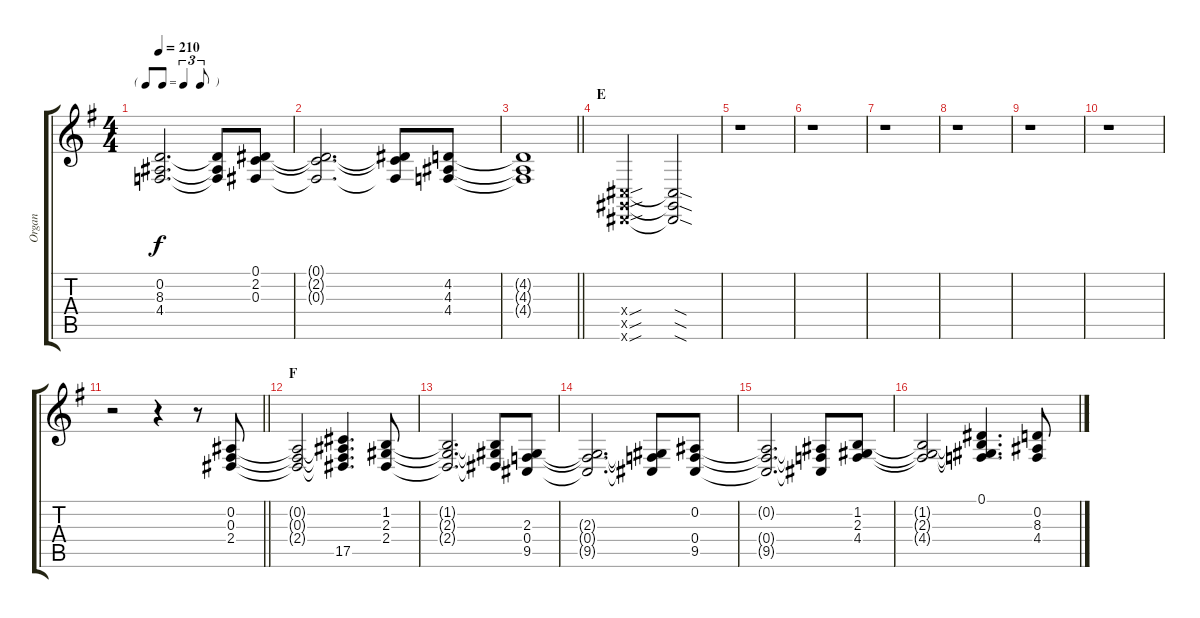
\track ("Organ" "Organ") {instrument rockorgan}
\staff {score tabs}
\tuning (Eb4 Bb3 Gb3 Db3 Ab2 Eb2) {hide}
\ts (4 4)
\tf triplet8th
\tempo 210
\clef g2
\ks g
(0.2{t} 8.3{t} 4.4{t}).2{d dy f} (0.2{t} 8.3{t} 4.4{t}).8 (0.1 2.2 0.3).8 |
(0.1{t} 2.2{t} 0.3{t}).2{d} (0.1{t} 2.2{t} 0.3{t}).8 (4.2 4.3 4.4).8 |
\barLineRight lightlight
(4.2{t} 4.3{t} 4.4{t}).1 |
\section ("" "E")
(0.4{sou x} 0.5{sou x} 0.6{sou x}).2 (0.4{sod t} 0.5{sod t} 0.6{sod t}).2 |
r.1 |
r.1 |
r.1 |
r.1 |
r.1 |
r.1 |
\barLineRight lightlight
r.2 r.4 r.8 (0.2 0.3 2.4).8 |
\section ("" "F")
(0.2{t} 0.3{t} 2.4{t}).2 (0.2{t} 0.3{t} 2.4{t} 17.5).4{d} (1.2 2.3 2.4).8 |
(1.2{t} 2.3{t} 2.4{t}).2{d} (1.2{t} 2.3{t} 2.4{t}).8 (2.3 0.4 9.5).8 |
(2.3{t} 0.4{t} 9.5{t}).2{d} (2.3{t} 0.4{t} 9.5{t}).8 (0.2 0.4 9.5).8 |
(0.2{t} 0.4{t} 9.5{t}).2{d} (0.2{t} 0.4{t} 9.5{t}).8 (1.2 2.3 4.4).8 |
(1.2{t} 2.3{t} 4.4{t}).2 (0.1 1.2{t} 2.3{t} 4.4{t}).4{d} (0.2 8.3 4.4).8
